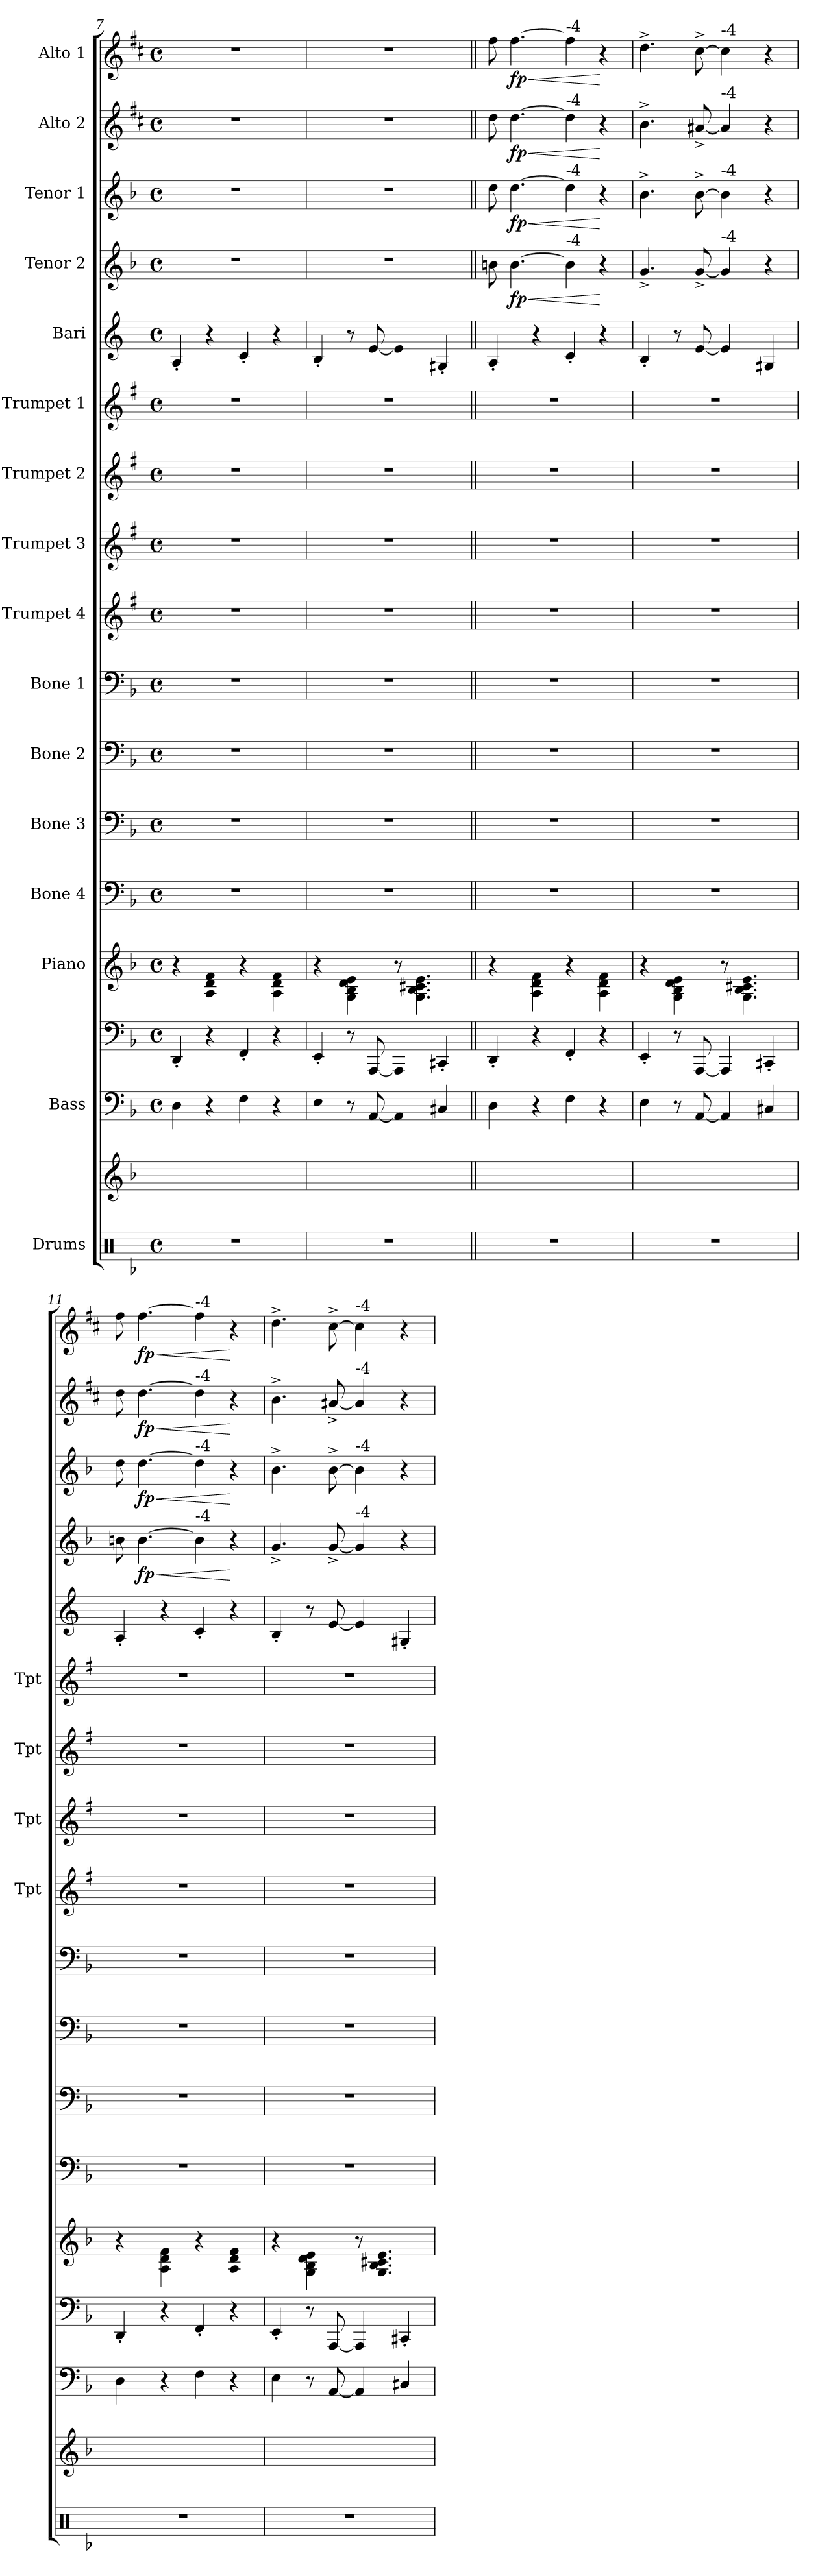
**kern	**kern	**kern	**kern	**kern	**kern	**kern	**kern	**kern	**kern	**kern	**kern	**kern	**kern	**kern	**dynam	**kern	**dynam	**kern	**dynam	**kern	**dynam
*part18	*part17	*part16	*part15	*part14	*part13	*part12	*part11	*part10	*part9	*part8	*part7	*part6	*part5	*part4	*part4	*part3	*part3	*part2	*part2	*part1	*part1
*staff18	*staff17	*staff16	*staff15	*staff14	*staff13	*staff12	*staff11	*staff10	*staff9	*staff8	*staff7	*staff6	*staff5	*staff4	*staff4	*staff3	*staff3	*staff2	*staff2	*staff1	*staff1
*I"Drums	*	*I"Bass	*	*I"Piano	*I"Bone 4	*I"Bone 3	*I"Bone 2	*I"Bone 1	*I"Trumpet 4	*I"Trumpet 3	*I"Trumpet 2	*I"Trumpet 1	*I"Bari	*I"Tenor 2	*	*I"Tenor 1	*	*I"Alto 2	*	*I"Alto 1	*
*	*	*	*	*	*	*	*	*	*I'Tpt	*I'Tpt	*I'Tpt	*I'Tpt	*	*	*	*	*	*	*	*	*
*clefX	*clefG2	*clefF4	*clefF4	*clefG2	*clefF4	*clefF4	*clefF4	*clefF4	*clefG2	*clefG2	*clefG2	*clefG2	*clefG2	*clefG2	*	*clefG2	*	*clefG2	*	*clefG2	*
*	*	*ITrd7c12	*	*	*	*	*	*	*ITrd1c2	*ITrd1c2	*ITrd1c2	*ITrd1c2	*ITrd8c14	*ITrd8c14	*	*ITrd8c14	*	*ITrd5c9	*	*ITrd5c9	*
*k[b-]	*k[b-]	*k[b-]	*k[b-]	*k[b-]	*k[b-]	*k[b-]	*k[b-]	*k[b-]	*k[b-]	*k[b-]	*k[b-]	*k[b-]	*k[]	*k[b-]	*	*k[b-]	*	*k[b-]	*	*k[b-]	*
*F:	*F:	*F:	*F:	*F:	*F:	*F:	*F:	*F:	*F:	*F:	*F:	*F:	*C:	*F:	*	*F:	*	*F:	*	*F:	*
*M4/4	*	*M4/4	*M4/4	*M4/4	*M4/4	*M4/4	*M4/4	*M4/4	*M4/4	*M4/4	*M4/4	*M4/4	*M4/4	*M4/4	*	*M4/4	*	*M4/4	*	*M4/4	*
*met(c)	*	*met(c)	*met(c)	*met(c)	*met(c)	*met(c)	*met(c)	*met(c)	*met(c)	*met(c)	*met(c)	*met(c)	*met(c)	*met(c)	*	*met(c)	*	*met(c)	*	*met(c)	*
=7	=7	=7	=7	=7	=7	=7	=7	=7	=7	=7	=7	=7	=7	=7	=7	=7	=7	=7	=7	=7	=7
1r	1ryy	4DD\	4DD'</	4r	1r	1r	1r	1r	1r	1r	1r	1r	4AA'</	1r	.	1r	.	1r	.	1r	.
.	.	4r	4r	4A\ 4d\ 4f\	.	.	.	.	.	.	.	.	4r	.	.	.	.	.	.	.	.
.	.	4FF\	4FF'</	4r	.	.	.	.	.	.	.	.	4C'</	.	.	.	.	.	.	.	.
.	.	4r	4r	4A\ 4d\ 4f\	.	.	.	.	.	.	.	.	4r	.	.	.	.	.	.	.	.
=8	=8	=8	=8	=8	=8	=8	=8	=8	=8	=8	=8	=8	=8	=8	=8	=8	=8	=8	=8	=8	=8
1r	1ryy	4EE\	4EE'</	4r	1r	1r	1r	1r	1r	1r	1r	1r	4BB'</	1r	.	1r	.	1r	.	1r	.
.	.	8r	8r	4G\ 4B-\ 4d\ 4e\	.	.	.	.	.	.	.	.	8r	.	.	.	.	.	.	.	.
.	.	[8AAA/	[8AAA/	.	.	.	.	.	.	.	.	.	[8E/	.	.	.	.	.	.	.	.
.	.	4AAA/]	4AAA/]	8r	.	.	.	.	.	.	.	.	4E/]	.	.	.	.	.	.	.	.
.	.	.	.	4.G\ 4.B-\ 4.c#\ 4.e\	.	.	.	.	.	.	.	.	.	.	.	.	.	.	.	.	.
.	.	4CC#X/	4CC#X'</	.	.	.	.	.	.	.	.	.	4GG#X'</	.	.	.	.	.	.	.	.
!!LO:PB:g=z
=9||	=9||	=9||	=9||	=9||	=9||	=9||	=9||	=9||	=9||	=9||	=9||	=9||	=9||	=9||	=9||	=9||	=9||	=9||	=9||	=9||	=9||
1r	1ryy	4DD\	4DD'</	4r	1r	1r	1r	1r	1r	1r	1r	1r	4AA'</	8Bn\	.	8d\	.	8f\	.	8a\	.
!	!	!	!	!	!	!	!	!	!	!	!	!	!	!	!LO:HP:b	!	!LO:HP:b	!	!LO:HP:b	!	!LO:HP:b
!	!	!	!	!	!	!	!	!	!	!	!	!	!	!	!LO:DY:n=1:b	!	!LO:DY:n=1:b	!	!LO:DY:n=1:b	!	!LO:DY:n=1:b
.	.	.	.	.	.	.	.	.	.	.	.	.	.	[4.B\	< fp	[4.d\	< fp	[4.f\	< fp	[4.a\	< fp
.	.	4r	4r	4A\ 4d\ 4f\	.	.	.	.	.	.	.	.	4r	.	.	.	.	.	.	.	.
!	!	!	!	!	!	!	!	!	!	!	!	!	!	!	!	!	!	!	!	!LO:TX:a:t=-4	!
!	!	!	!	!	!	!	!	!	!	!	!	!	!	!	!	!	!	!LO:TX:a:t=-4	!	!	!
!	!	!	!	!	!	!	!	!	!	!	!	!	!	!	!	!LO:TX:a:t=-4	!	!	!	!	!
!	!	!	!	!	!	!	!	!	!	!	!	!	!	!LO:TX:a:t=-4	!	!	!	!	!	!	!
.	.	4FF\	4FF'</	4r	.	.	.	.	.	.	.	.	4C'</	4B\]	.	4d\]	.	4f\]	.	4a\]	.
.	.	4r	4r	4A\ 4d\ 4f\	.	.	.	.	.	.	.	.	4r	4r	[	4r	[	4r	[	4r	[
=10	=10	=10	=10	=10	=10	=10	=10	=10	=10	=10	=10	=10	=10	=10	=10	=10	=10	=10	=10	=10	=10
1r	1ryy	4EE\	4EE'</	4r	1r	1r	1r	1r	1r	1r	1r	1r	4BB'</	4.G^</	.	4.B-^>\	.	4.d^>\	.	4.f^>\	.
.	.	8r	8r	4G\ 4B-\ 4d\ 4e\	.	.	.	.	.	.	.	.	8r	.	.	.	.	.	.	.	.
.	.	[8AAA/	[8AAA/	.	.	.	.	.	.	.	.	.	[8E/	[8G^</	.	[8B-^>\	.	[8c#X^</	.	[8e^>\	.
!	!	!	!	!	!	!	!	!	!	!	!	!	!	!	!	!	!	!	!	!LO:TX:a:t=-4	!
!	!	!	!	!	!	!	!	!	!	!	!	!	!	!	!	!	!	!LO:TX:a:t=-4	!	!	!
!	!	!	!	!	!	!	!	!	!	!	!	!	!	!	!	!LO:TX:a:t=-4	!	!	!	!	!
!	!	!	!	!	!	!	!	!	!	!	!	!	!	!LO:TX:a:t=-4	!	!	!	!	!	!	!
.	.	4AAA/]	4AAA/]	8r	.	.	.	.	.	.	.	.	4E/]	4G/]	.	4B-\]	.	4c#/]	.	4e\]	.
.	.	.	.	4.G\ 4.B-\ 4.c#\ 4.e\	.	.	.	.	.	.	.	.	.	.	.	.	.	.	.	.	.
.	.	4CC#X/	4CC#X'</	.	.	.	.	.	.	.	.	.	4GG#X/	4r	.	4r	.	4r	.	4r	.
=11	=11	=11	=11	=11	=11	=11	=11	=11	=11	=11	=11	=11	=11	=11	=11	=11	=11	=11	=11	=11	=11
1r	1ryy	4DD\	4DD'</	4r	1r	1r	1r	1r	1r	1r	1r	1r	4AA'</	8Bn\	.	8d\	.	8f\	.	8a\	.
!	!	!	!	!	!	!	!	!	!	!	!	!	!	!	!LO:HP:b	!	!LO:HP:b	!	!LO:HP:b	!	!LO:HP:b
!	!	!	!	!	!	!	!	!	!	!	!	!	!	!	!LO:DY:n=1:b	!	!LO:DY:n=1:b	!	!LO:DY:n=1:b	!	!LO:DY:n=1:b
.	.	.	.	.	.	.	.	.	.	.	.	.	.	[4.B\	< fp	[4.d\	< fp	[4.f\	< fp	[4.a\	< fp
.	.	4r	4r	4A\ 4d\ 4f\	.	.	.	.	.	.	.	.	4r	.	.	.	.	.	.	.	.
!	!	!	!	!	!	!	!	!	!	!	!	!	!	!	!	!	!	!	!	!LO:TX:a:t=-4	!
!	!	!	!	!	!	!	!	!	!	!	!	!	!	!	!	!	!	!LO:TX:a:t=-4	!	!	!
!	!	!	!	!	!	!	!	!	!	!	!	!	!	!	!	!LO:TX:a:t=-4	!	!	!	!	!
!	!	!	!	!	!	!	!	!	!	!	!	!	!	!LO:TX:a:t=-4	!	!	!	!	!	!	!
.	.	4FF\	4FF'</	4r	.	.	.	.	.	.	.	.	4C'</	4B\]	.	4d\]	.	4f\]	.	4a\]	.
.	.	4r	4r	4A\ 4d\ 4f\	.	.	.	.	.	.	.	.	4r	4r	[	4r	[	4r	[	4r	[
=12	=12	=12	=12	=12	=12	=12	=12	=12	=12	=12	=12	=12	=12	=12	=12	=12	=12	=12	=12	=12	=12
1r	1ryy	4EE\	4EE'</	4r	1r	1r	1r	1r	1r	1r	1r	1r	4BB'</	4.G^</	.	4.B-^>\	.	4.d^>\	.	4.f^>\	.
.	.	8r	8r	4G\ 4B-\ 4d\ 4e\	.	.	.	.	.	.	.	.	8r	.	.	.	.	.	.	.	.
.	.	[8AAA/	[8AAA/	.	.	.	.	.	.	.	.	.	[8E/	[8G^</	.	[8B-^>\	.	[8c#X^</	.	[8e^>\	.
!	!	!	!	!	!	!	!	!	!	!	!	!	!	!	!	!	!	!	!	!LO:TX:a:t=-4	!
!	!	!	!	!	!	!	!	!	!	!	!	!	!	!	!	!	!	!LO:TX:a:t=-4	!	!	!
!	!	!	!	!	!	!	!	!	!	!	!	!	!	!	!	!LO:TX:a:t=-4	!	!	!	!	!
!	!	!	!	!	!	!	!	!	!	!	!	!	!	!LO:TX:a:t=-4	!	!	!	!	!	!	!
.	.	4AAA/]	4AAA/]	8r	.	.	.	.	.	.	.	.	4E/]	4G/]	.	4B-\]	.	4c#/]	.	4e\]	.
.	.	.	.	4.G\ 4.B-\ 4.c#\ 4.e\	.	.	.	.	.	.	.	.	.	.	.	.	.	.	.	.	.
.	.	4CC#X/	4CC#X'</	.	.	.	.	.	.	.	.	.	4GG#X'</	4r	.	4r	.	4r	.	4r	.
=	=	=	=	=	=	=	=	=	=	=	=	=	=	=	=	=	=	=	=	=	=
*-	*-	*-	*-	*-	*-	*-	*-	*-	*-	*-	*-	*-	*-	*-	*-	*-	*-	*-	*-	*-	*-
